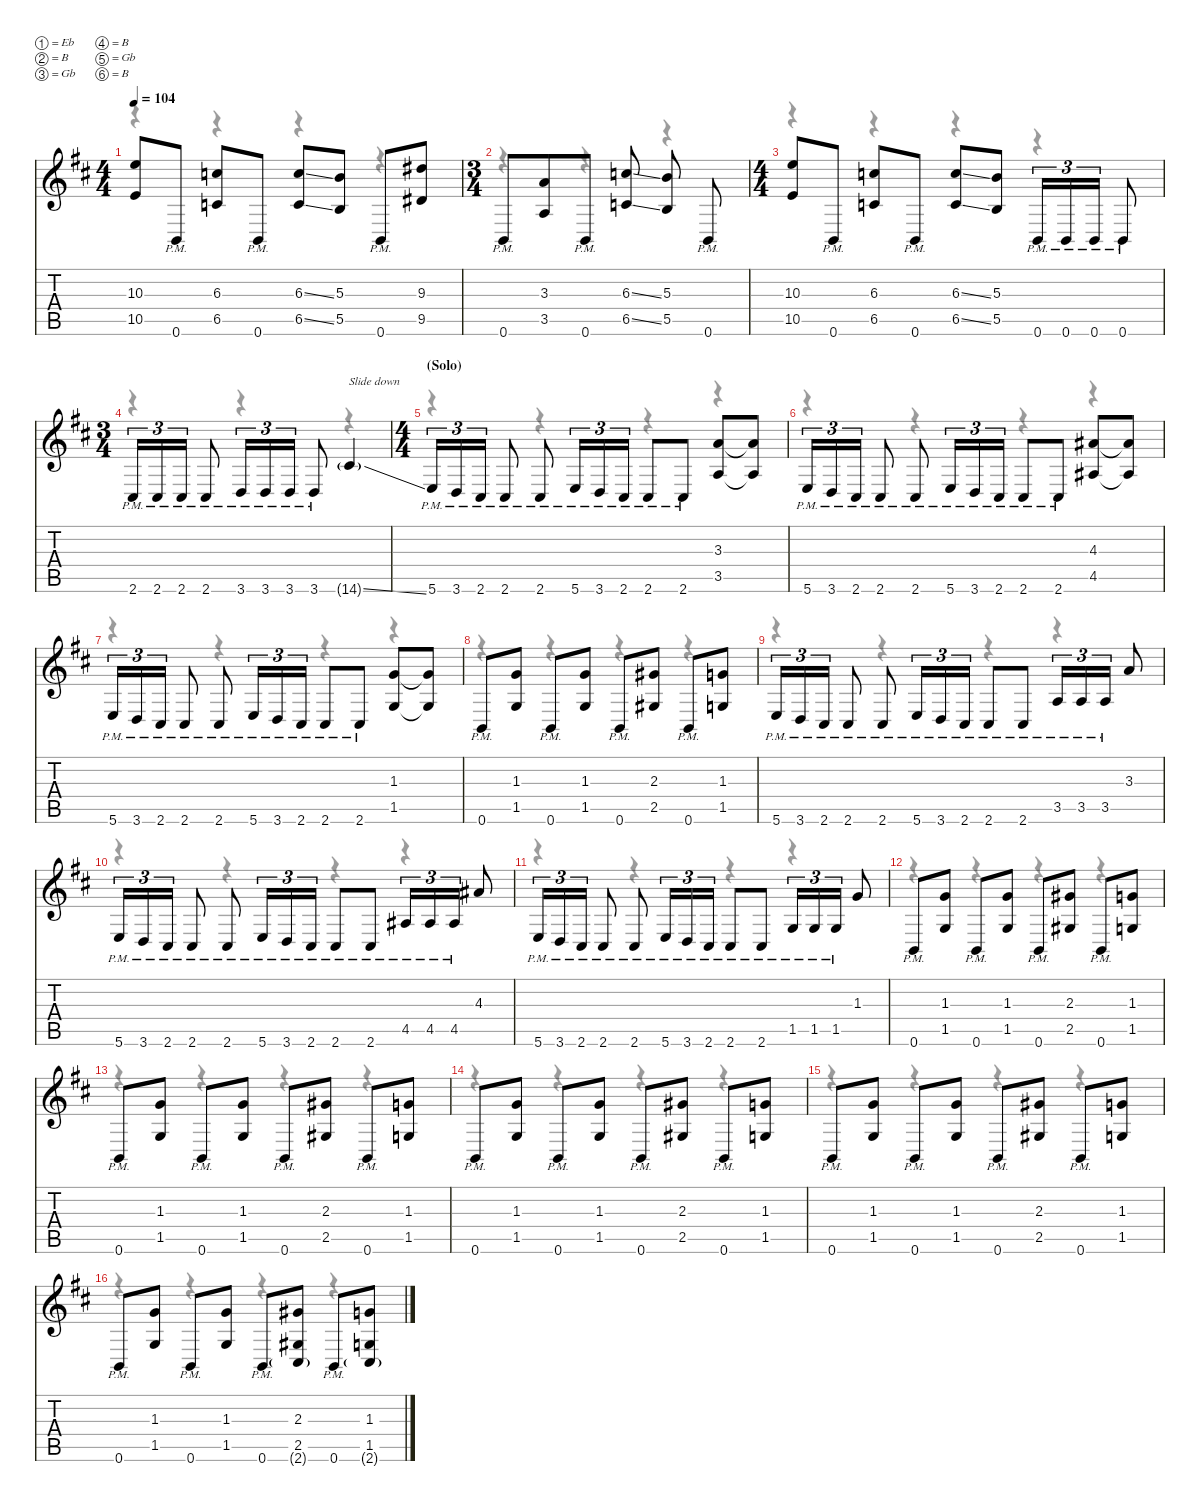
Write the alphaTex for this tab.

\defaultSystemsLayout 4
\hideDynamics
\bracketExtendMode nobrackets
\singleTrackTrackNamePolicy hidden
\multiTrackTrackNamePolicy hidden
\firstSystemTrackNameMode fullname
\otherSystemsTrackNameOrientation horizontal
\track ("Rhythm Guitar 2" "dist.guit.") {instrument distortionguitar}
\staff {score tabs}
\tuning (Eb4 B3 Gb3 B2 Gb2 B1)
\voice
\ts (4 4)
\tempo 104
\clef g2
\ks bminor
(10.3{acc forcenatural} 10.5{acc forcenatural}).8{dy f beam Up} 0.6{pm acc forcenatural}.8{beam Up} (6.3{acc forcenatural} 6.5{acc forcenatural}).8{beam Up} 0.6{pm acc forcenatural}.8{beam Up} (6.3{ss acc forcenatural} 6.5{ss acc forcenatural}).8{beam Up} (5.3{acc forcenatural} 5.5{acc forcenatural}).8{beam Up} 0.6{pm acc forcenatural}.8{beam Up} (9.3{acc #} 9.5{acc #}).8{beam Up} |
\ts (3 4)
\beaming (8 3 1 1 1)
0.6{pm acc forcenatural}.8{beam Up} (3.3{acc forcenatural} 3.5{acc forcenatural}).8{beam Up} 0.6{pm acc forcenatural}.8{beam Up} (6.3{ss acc forcenatural} 6.5{ss acc forcenatural}).8{beam Up} (5.3{acc forcenatural} 5.5{acc forcenatural}).8{beam Up} 0.6{pm acc forcenatural}.8{beam Up} |
\ts (4 4)
\beaming (8 2 2 2 2)
(10.3{acc forcenatural} 10.5{acc forcenatural}).8{beam Up} 0.6{pm acc forcenatural}.8{beam Up} (6.3{acc forcenatural} 6.5{acc forcenatural}).8{beam Up} 0.6{pm acc forcenatural}.8{beam Up} (6.3{ss acc forcenatural} 6.5{ss acc forcenatural}).8{beam Up} (5.3{acc forcenatural} 5.5{acc forcenatural}).8{beam Up} 0.6{pm acc forcenatural}.16{tu (3 2) beam Up} 0.6{pm acc forcenatural}.16{tu (3 2) beam Up} 0.6{pm acc forcenatural}.16{tu (3 2) beam Up} 0.6{pm acc forcenatural}.8{beam Up} |
\ts (3 4)
\beaming (8 3 1 1 1)
2.6{pm acc #}.16{tu (3 2) beam Up} 2.6{pm acc #}.16{tu (3 2) beam Up} 2.6{pm acc #}.16{tu (3 2) beam Up} 2.6{pm acc #}.8{beam Up} 3.6{pm acc forcenatural}.16{tu (3 2) beam Up} 3.6{pm acc forcenatural}.16{tu (3 2) beam Up} 3.6{pm acc forcenatural}.16{tu (3 2) beam Up} 3.6{pm acc forcenatural}.8{beam Up} 14.6{ss g acc #}.4{txt "Slide down" dy ff beam Up} |
\ts (4 4)
\beaming (8 2 2 2 2)
\section ("" "(Solo)")
5.6{pm acc forcenatural}.16{tu (3 2) dy f beam Up} 3.6{pm acc forcenatural}.16{tu (3 2) beam Up} 2.6{pm acc #}.16{tu (3 2) beam Up} 2.6{pm acc #}.8{beam Up} 2.6{pm acc #}.8{beam Up} 5.6{pm acc forcenatural}.16{tu (3 2) beam Up} 3.6{pm acc forcenatural}.16{tu (3 2) beam Up} 2.6{pm acc #}.16{tu (3 2) beam Up} 2.6{pm acc #}.8{beam Up} 2.6{pm acc #}.8{beam Up} (3.3{acc forcenatural} 3.5{acc forcenatural}).8{beam Up} (3.3{t acc forcenatural} 3.5{t acc forcenatural}).8{beam Up} |
5.6{pm acc forcenatural}.16{tu (3 2) beam Up} 3.6{pm acc forcenatural}.16{tu (3 2) beam Up} 2.6{pm acc #}.16{tu (3 2) beam Up} 2.6{pm acc #}.8{beam Up} 2.6{pm acc #}.8{beam Up} 5.6{pm acc forcenatural}.16{tu (3 2) beam Up} 3.6{pm acc forcenatural}.16{tu (3 2) beam Up} 2.6{pm acc #}.16{tu (3 2) beam Up} 2.6{pm acc #}.8{beam Up} 2.6{pm acc #}.8{beam Up} (4.3{acc #} 4.5{acc #}).8{beam Up} (4.3{t acc #} 4.5{t acc #}).8{beam Up} |
5.6{pm acc forcenatural}.16{tu (3 2) beam Up} 3.6{pm acc forcenatural}.16{tu (3 2) beam Up} 2.6{pm acc #}.16{tu (3 2) beam Up} 2.6{pm acc #}.8{beam Up} 2.6{pm acc #}.8{beam Up} 5.6{pm acc forcenatural}.16{tu (3 2) beam Up} 3.6{pm acc forcenatural}.16{tu (3 2) beam Up} 2.6{pm acc #}.16{tu (3 2) beam Up} 2.6{pm acc #}.8{beam Up} 2.6{pm acc #}.8{beam Up} (1.3{acc forcenatural} 1.5{acc forcenatural}).8{beam Up} (1.3{t acc forcenatural} 1.5{t acc forcenatural}).8{beam Up} |
0.6{pm acc forcenatural}.8{beam Up} (1.3{acc forcenatural} 1.5{acc forcenatural}).8{beam Up} 0.6{pm acc forcenatural}.8{beam Up} (1.3{acc forcenatural} 1.5{acc forcenatural}).8{beam Up} 0.6{pm acc forcenatural}.8{beam Up} (2.3{acc #} 2.5{acc #}).8{beam Up} 0.6{pm acc forcenatural}.8{beam Up} (1.3{acc forcenatural} 1.5{acc forcenatural}).8{beam Up} |
5.6{pm acc forcenatural}.16{tu (3 2) beam Up} 3.6{pm acc forcenatural}.16{tu (3 2) beam Up} 2.6{pm acc #}.16{tu (3 2) beam Up} 2.6{pm acc #}.8{beam Up} 2.6{pm acc #}.8{beam Up} 5.6{pm acc forcenatural}.16{tu (3 2) beam Up} 3.6{pm acc forcenatural}.16{tu (3 2) beam Up} 2.6{pm acc #}.16{tu (3 2) beam Up} 2.6{pm acc #}.8{beam Up} 2.6{pm acc #}.8{beam Up} 3.5{pm acc forcenatural}.16{tu (3 2) beam Up} 3.5{pm acc forcenatural}.16{tu (3 2) beam Up} 3.5{pm acc forcenatural}.16{tu (3 2) beam Up} 3.3{acc forcenatural}.8{beam Up} |
5.6{pm acc forcenatural}.16{tu (3 2) beam Up} 3.6{pm acc forcenatural}.16{tu (3 2) beam Up} 2.6{pm acc #}.16{tu (3 2) beam Up} 2.6{pm acc #}.8{beam Up} 2.6{pm acc #}.8{beam Up} 5.6{pm acc forcenatural}.16{tu (3 2) beam Up} 3.6{pm acc forcenatural}.16{tu (3 2) beam Up} 2.6{pm acc #}.16{tu (3 2) beam Up} 2.6{pm acc #}.8{beam Up} 2.6{pm acc #}.8{beam Up} 4.5{pm acc #}.16{tu (3 2) beam Up} 4.5{pm acc #}.16{tu (3 2) beam Up} 4.5{pm acc #}.16{tu (3 2) beam Up} 4.3{acc #}.8{beam Up} |
5.6{pm acc forcenatural}.16{tu (3 2) beam Up} 3.6{pm acc forcenatural}.16{tu (3 2) beam Up} 2.6{pm acc #}.16{tu (3 2) beam Up} 2.6{pm acc #}.8{beam Up} 2.6{pm acc #}.8{beam Up} 5.6{pm acc forcenatural}.16{tu (3 2) beam Up} 3.6{pm acc forcenatural}.16{tu (3 2) beam Up} 2.6{pm acc #}.16{tu (3 2) beam Up} 2.6{pm acc #}.8{beam Up} 2.6{pm acc #}.8{beam Up} 1.5{pm acc forcenatural}.16{tu (3 2) beam Up} 1.5{pm acc forcenatural}.16{tu (3 2) beam Up} 1.5{pm acc forcenatural}.16{tu (3 2) beam Up} 1.3{acc forcenatural}.8{beam Up} |
0.6{pm acc forcenatural}.8{beam Up} (1.3{acc forcenatural} 1.5{acc forcenatural}).8{beam Up} 0.6{pm acc forcenatural}.8{beam Up} (1.3{acc forcenatural} 1.5{acc forcenatural}).8{beam Up} 0.6{pm acc forcenatural}.8{beam Up} (2.3{acc #} 2.5{acc #}).8{beam Up} 0.6{pm acc forcenatural}.8{beam Up} (1.3{acc forcenatural} 1.5{acc forcenatural}).8{beam Up} |
0.6{pm acc forcenatural}.8{beam Up} (1.3{acc forcenatural} 1.5{acc forcenatural}).8{beam Up} 0.6{pm acc forcenatural}.8{beam Up} (1.3{acc forcenatural} 1.5{acc forcenatural}).8{beam Up} 0.6{pm acc forcenatural}.8{beam Up} (2.3{acc #} 2.5{acc #}).8{beam Up} 0.6{pm acc forcenatural}.8{beam Up} (1.3{acc forcenatural} 1.5{acc forcenatural}).8{beam Up} |
0.6{pm acc forcenatural}.8{beam Up} (1.3{acc forcenatural} 1.5{acc forcenatural}).8{beam Up} 0.6{pm acc forcenatural}.8{beam Up} (1.3{acc forcenatural} 1.5{acc forcenatural}).8{beam Up} 0.6{pm acc forcenatural}.8{beam Up} (2.3{acc #} 2.5{acc #}).8{beam Up} 0.6{pm acc forcenatural}.8{beam Up} (1.3{acc forcenatural} 1.5{acc forcenatural}).8{beam Up} |
0.6{pm acc forcenatural}.8{beam Up} (1.3{acc forcenatural} 1.5{acc forcenatural}).8{beam Up} 0.6{pm acc forcenatural}.8{beam Up} (1.3{acc forcenatural} 1.5{acc forcenatural}).8{beam Up} 0.6{pm acc forcenatural}.8{beam Up} (2.3{acc #} 2.5{acc #}).8{beam Up} 0.6{pm acc forcenatural}.8{beam Up} (1.3{acc forcenatural} 1.5{acc forcenatural}).8{beam Up} |
0.6{pm acc forcenatural}.8{beam Up} (1.3{acc forcenatural} 1.5{acc forcenatural}).8{beam Up} 0.6{pm acc forcenatural}.8{beam Up} (1.3{acc forcenatural} 1.5{acc forcenatural}).8{beam Up} 0.6{pm acc forcenatural}.8{beam Up} (2.3{acc #} 2.5{acc #} 2.6{g acc #}).8{beam Up} 0.6{pm acc forcenatural}.8{beam Up} (1.3{acc forcenatural} 1.5{acc forcenatural} 2.6{g acc #}).8{beam Up}
\voice
\clef g2
\ottava regular
\simile none
\ks bminor
r.4{dy mf beam Down} r.4{beam Down} r.4{beam Down} r.4{beam Down} |
r.4{beam Down} r.4{beam Down} r.4{beam Down} |
r.4{beam Down} r.4{beam Down} r.4{beam Down} r.4{beam Down} |
r.4{beam Down} r.4{beam Down} r.4{beam Down} |
r.4{beam Down} r.4{beam Down} r.4{beam Down} r.4{beam Down} |
r.4{beam Down} r.4{beam Down} r.4{beam Down} r.4{beam Down} |
r.4{beam Down} r.4{beam Down} r.4{beam Down} r.4{beam Down} |
r.4{beam Down} r.4{beam Down} r.4{beam Down} r.4{beam Down} |
r.4{beam Down} r.4{beam Down} r.4{beam Down} r.4{beam Down} |
r.4{beam Down} r.4{beam Down} r.4{beam Down} r.4{beam Down} |
r.4{beam Down} r.4{beam Down} r.4{beam Down} r.4{beam Down} |
r.4{beam Down} r.4{beam Down} r.4{beam Down} r.4{beam Down} |
r.4{beam Down} r.4{beam Down} r.4{beam Down} r.4{beam Down} |
r.4{beam Down} r.4{beam Down} r.4{beam Down} r.4{beam Down} |
r.4{beam Down} r.4{beam Down} r.4{beam Down} r.4{beam Down} |
r.4{beam Down} r.4{beam Down} r.4{beam Down} r.4{beam Down}
